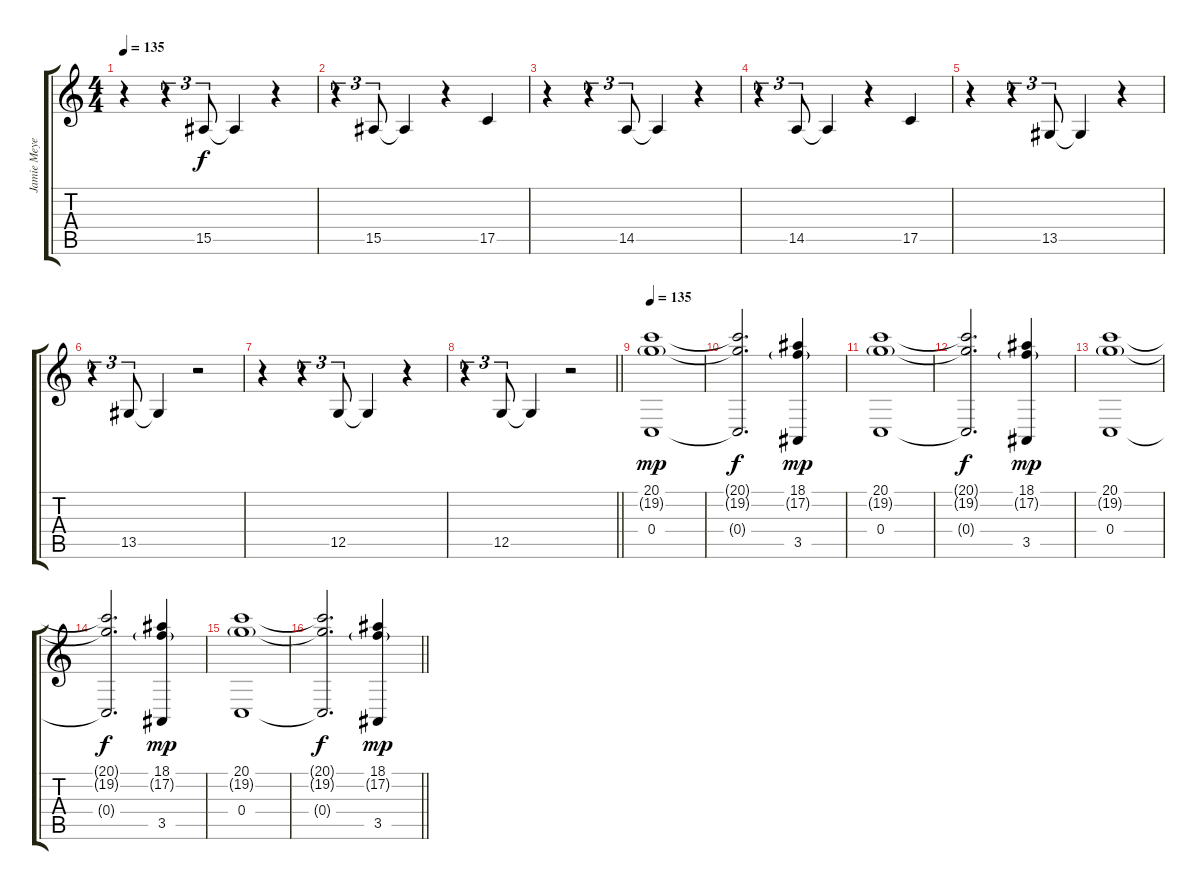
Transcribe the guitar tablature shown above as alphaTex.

\track ("Jamie Meyer" "Jamie Meye") {instrument stringensemble2}
\staff {score tabs}
\tuning (E4 C4 G3 C3 G2 C2) {hide}
\ts (4 4)
\tempo 135
\clef g2
\ks c
r.4{dy f} r.4{tu (3 2)} 15.5.8{tu (3 2)} 15.5{t}.4 r.4 |
r.4{tu (3 2)} 15.5.8{tu (3 2)} 15.5{t}.4 r.4 17.5.4 |
r.4 r.4{tu (3 2)} 14.5.8{tu (3 2)} 14.5{t}.4 r.4 |
r.4{tu (3 2)} 14.5.8{tu (3 2)} 14.5{t}.4 r.4 17.5.4 |
r.4 r.4{tu (3 2)} 13.5.8{tu (3 2)} 13.5{t}.4 r.4 |
r.4{tu (3 2)} 13.5.8{tu (3 2)} 13.5{t}.4 r.2 |
r.4 r.4{tu (3 2)} 12.5.8{tu (3 2)} 12.5{t}.4 r.4 |
\barLineRight lightlight
r.4{tu (3 2)} 12.5.8{tu (3 2)} 12.5{t}.4 r.2 |
\tempo 135
(20.1 19.2{g} 0.4).1{dy mp} |
(20.1{t} 19.2{t} 0.4{t}).2{d dy f} (18.1 17.2{g} 3.5).4{dy mp} |
(20.1 19.2{g} 0.4).1 |
(20.1{t} 19.2{t} 0.4{t}).2{d dy f} (18.1 17.2{g} 3.5).4{dy mp} |
(20.1 19.2{g} 0.4).1 |
(20.1{t} 19.2{t} 0.4{t}).2{d dy f} (18.1 17.2{g} 3.5).4{dy mp} |
(20.1 19.2{g} 0.4).1 |
\barLineRight lightlight
(20.1{t} 19.2{t} 0.4{t}).2{d dy f} (18.1 17.2{g} 3.5).4{dy mp}
